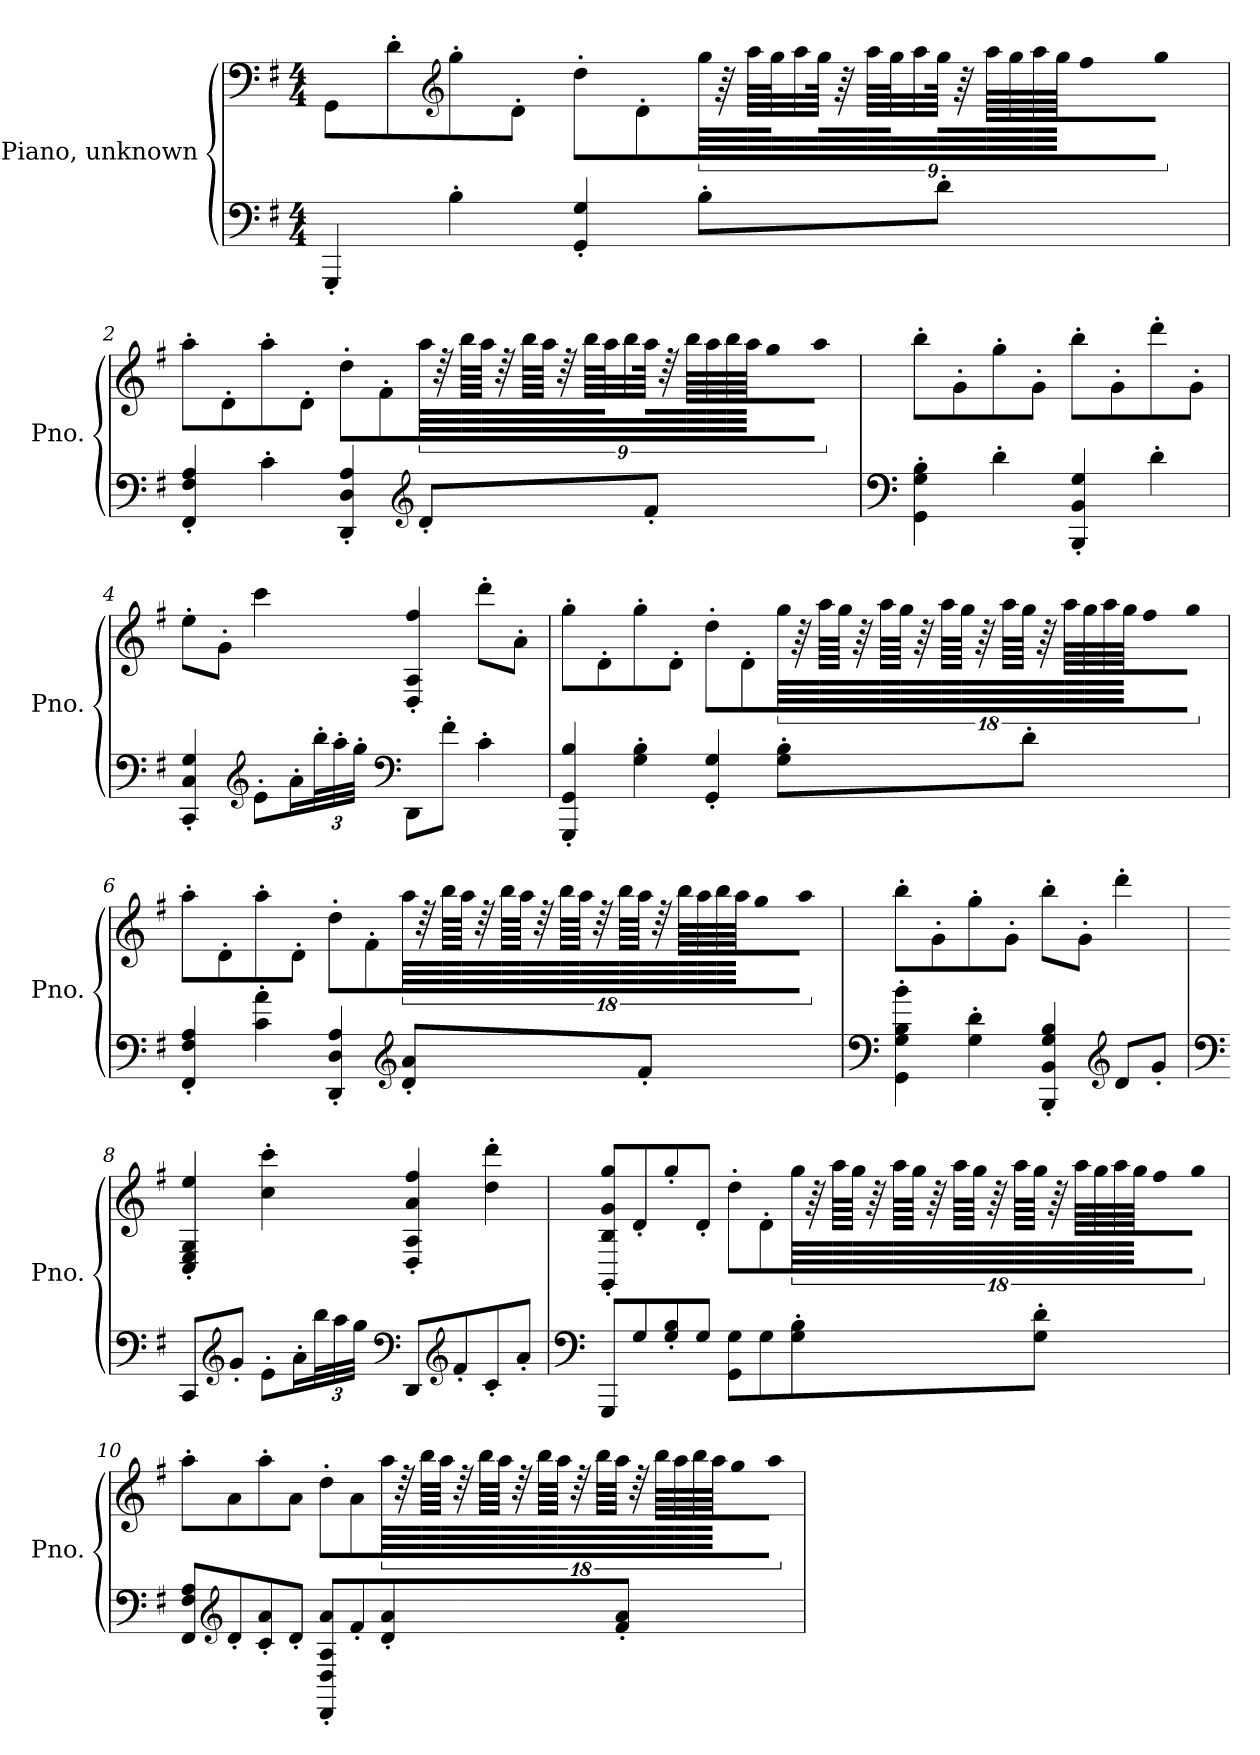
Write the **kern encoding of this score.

**kern	**kern
*part1	*part1
*staff2	*staff1
*I"Piano, unknown	*
*I'Pno.	*
*clefF4	*clefF4
*k[f#]	*k[f#]
*M4/4	*M4/4
*MM120	*MM120
=1	=1
4GGG'/	8GG\L
.	8d'\
*	*clefG2
4B'\	8gg'\
.	8d'\J
4GG/' 4G/'	8dd'\L
.	8d'\
8B'\L	96gg\Jkkk
.	96r
.	96aa\LLLL
*	*Xbrackettup
.	96gg\J
.	48aa\
*	*brackettup
.	96gg\JJJk
.	96r
.	96aa\LLLL
*	*Xbrackettup
.	96gg\J
.	48aa\
*	*brackettup
8d'\J	96gg\JJJk
.	96r
.	96aa\LLLL
*	*Xbrackettup
.	96gg\
.	96aa\
.	96gg\J
.	32ff#\
.	32gg\JJJ
!!LO:LB:g=z
=2	=2
4FF#/' 4F#/' 4A/'	8aa'\L
.	8d'\
4c'\	8aa'\
.	8d'\J
4DD/' 4D/' 4A/'	8dd'\L
.	8f#'\
*clefG2	*
*	*brackettup
8d'/L	96aa\Jkkk
.	96r
.	96bb\LLLL
.	96aa\JJJJ
.	96r
.	96bb\LLLL
.	96aa\JJJJ
.	96r
.	96bb\LLLL
*	*Xbrackettup
.	96aa\J
.	48bb\
*	*brackettup
8f#'/J	96aa\JJJk
.	96r
.	96bb\LLLL
*	*Xbrackettup
.	96aa\
.	96bb\
.	96aa\J
.	32gg\
.	32aa\JJJ
=3	=3
*clefF4	*
4GG\' 4G\' 4B\'	8bb'\L
.	8g'\
4d'\	8gg'\
.	8g'\J
4BBB/' 4BB/' 4G/'	8bb'\L
.	8g'\
4d'\	8ddd'\
.	8g'\J
!!LO:LB:g=z
=4	=4
4CC/' 4C/' 4G/'	8ee'\L
.	8g'\J
*clefG2	*
8e'\L	4ccc\
16a'\L	.
*Xbrackettup	*
48bb'\L	.
48aa'\	.
48gg'\JJJ	.
*clefF4	*
8DD\L	4D/' 4A/' 4ff#/'
8f#'\J	.
4c'\	8ddd'\L
.	8a'\J
=5	=5
4GGG/' 4GG/' 4B/'	8gg'\L
.	8d'\
4G\' 4B\'	8gg'\
.	8d'\J
4GG/' 4G/'	8dd'\L
.	8d'\
*	*brackettup
8G\' 8B\'L	96gg\Jkkk
.	96r
.	96aa\LLLL
.	96gg\JJJJ
.	96r
.	96aa\LLLL
.	96gg\JJJJ
.	96r
.	96aa\LLLL
.	96gg\JJJJ
.	96r
.	96aa\LLLL
8d'\J	96gg\JJJJ
.	96r
.	96aa\LLLL
*	*Xbrackettup
.	96gg\
.	96aa\
.	96gg\J
.	32ff#\
.	32gg\JJJ
!!LO:LB:g=z
=6	=6
4FF#/' 4F#/' 4A/'	8aa'\L
.	8d'\
4c\' 4a\'	8aa'\
.	8d'\J
4DD/' 4D/' 4A/'	8dd'\L
.	8f#'\
*clefG2	*
*	*brackettup
8d/' 8a/'L	96aa\Jkkk
.	96r
.	96bb\LLLL
.	96aa\JJJJ
.	96r
.	96bb\LLLL
.	96aa\JJJJ
.	96r
.	96bb\LLLL
.	96aa\JJJJ
.	96r
.	96bb\LLLL
8f#'/J	96aa\JJJJ
.	96r
.	96bb\LLLL
*	*Xbrackettup
.	96aa\
.	96bb\
.	96aa\J
.	32gg\
.	32aa\JJJ
=7	=7
*clefF4	*
4GG\' 4G\' 4B\' 4b\'	8bb'\L
.	8g'\
4G\' 4d\'	8gg'\
.	8g'\J
4BBB/' 4BB/' 4G/' 4B/'	8bb'\L
.	8g'\J
*clefG2	*
8d/L	4ddd'\
8g'/J	.
!!LO:LB:g=z
=8	=8
*clefF4	*
8CC/L	4C/' 4E/' 4G/' 4ee/'
*clefG2	*
8g'/J	.
8e'\L	4cc\' 4ccc\'
16a'\L	.
48bb\L	.
48aa\	.
48gg\JJJ	.
*clefF4	*
8DD/L	4D/' 4A/' 4a/' 4ff#/'
*clefG2	*
8f#'/	.
8c'/	4dd\' 4ddd\'
8a'/J	.
=9	=9
*clefF4	*
8GGG/L	8GG/' 8B/' 8g/' 8gg/'L
8G/	8d'/
8G/' 8B/'	8gg'/
8G/J	8d'/J
8GG\ 8G\L	8dd'\L
8G\	8d'\
*	*brackettup
8G\' 8B\'	96gg\Jkkk
.	96r
.	96aa\LLLL
.	96gg\JJJJ
.	96r
.	96aa\LLLL
.	96gg\JJJJ
.	96r
.	96aa\LLLL
.	96gg\JJJJ
.	96r
.	96aa\LLLL
8G\' 8d\'J	96gg\JJJJ
.	96r
.	96aa\LLLL
*	*Xbrackettup
.	96gg\
.	96aa\
.	96gg\J
.	32ff#\
.	32gg\JJJ
!!LO:LB:g=z
=10	=10
8FF#/ 8F#/ 8A/L	8aa'\L
*clefG2	*
8d'/	8a\
8c/' 8a/'	8aa'\
8d'/J	8a\J
8DD/' 8D/' 8A/' 8a/'L	8dd'\L
8f#'/	8a\
*	*brackettup
8d/' 8a/'	96aa\Jkkk
.	96r
.	96bb\LLLL
.	96aa\JJJJ
.	96r
.	96bb\LLLL
.	96aa\JJJJ
.	96r
.	96bb\LLLL
.	96aa\JJJJ
.	96r
.	96bb\LLLL
8f#/' 8a/'J	96aa\JJJJ
.	96r
.	96bb\LLLL
*	*Xbrackettup
.	96aa\
.	96bb\
.	96aa\J
.	32gg\
.	32aa\JJJ
=	=
*-	*-
